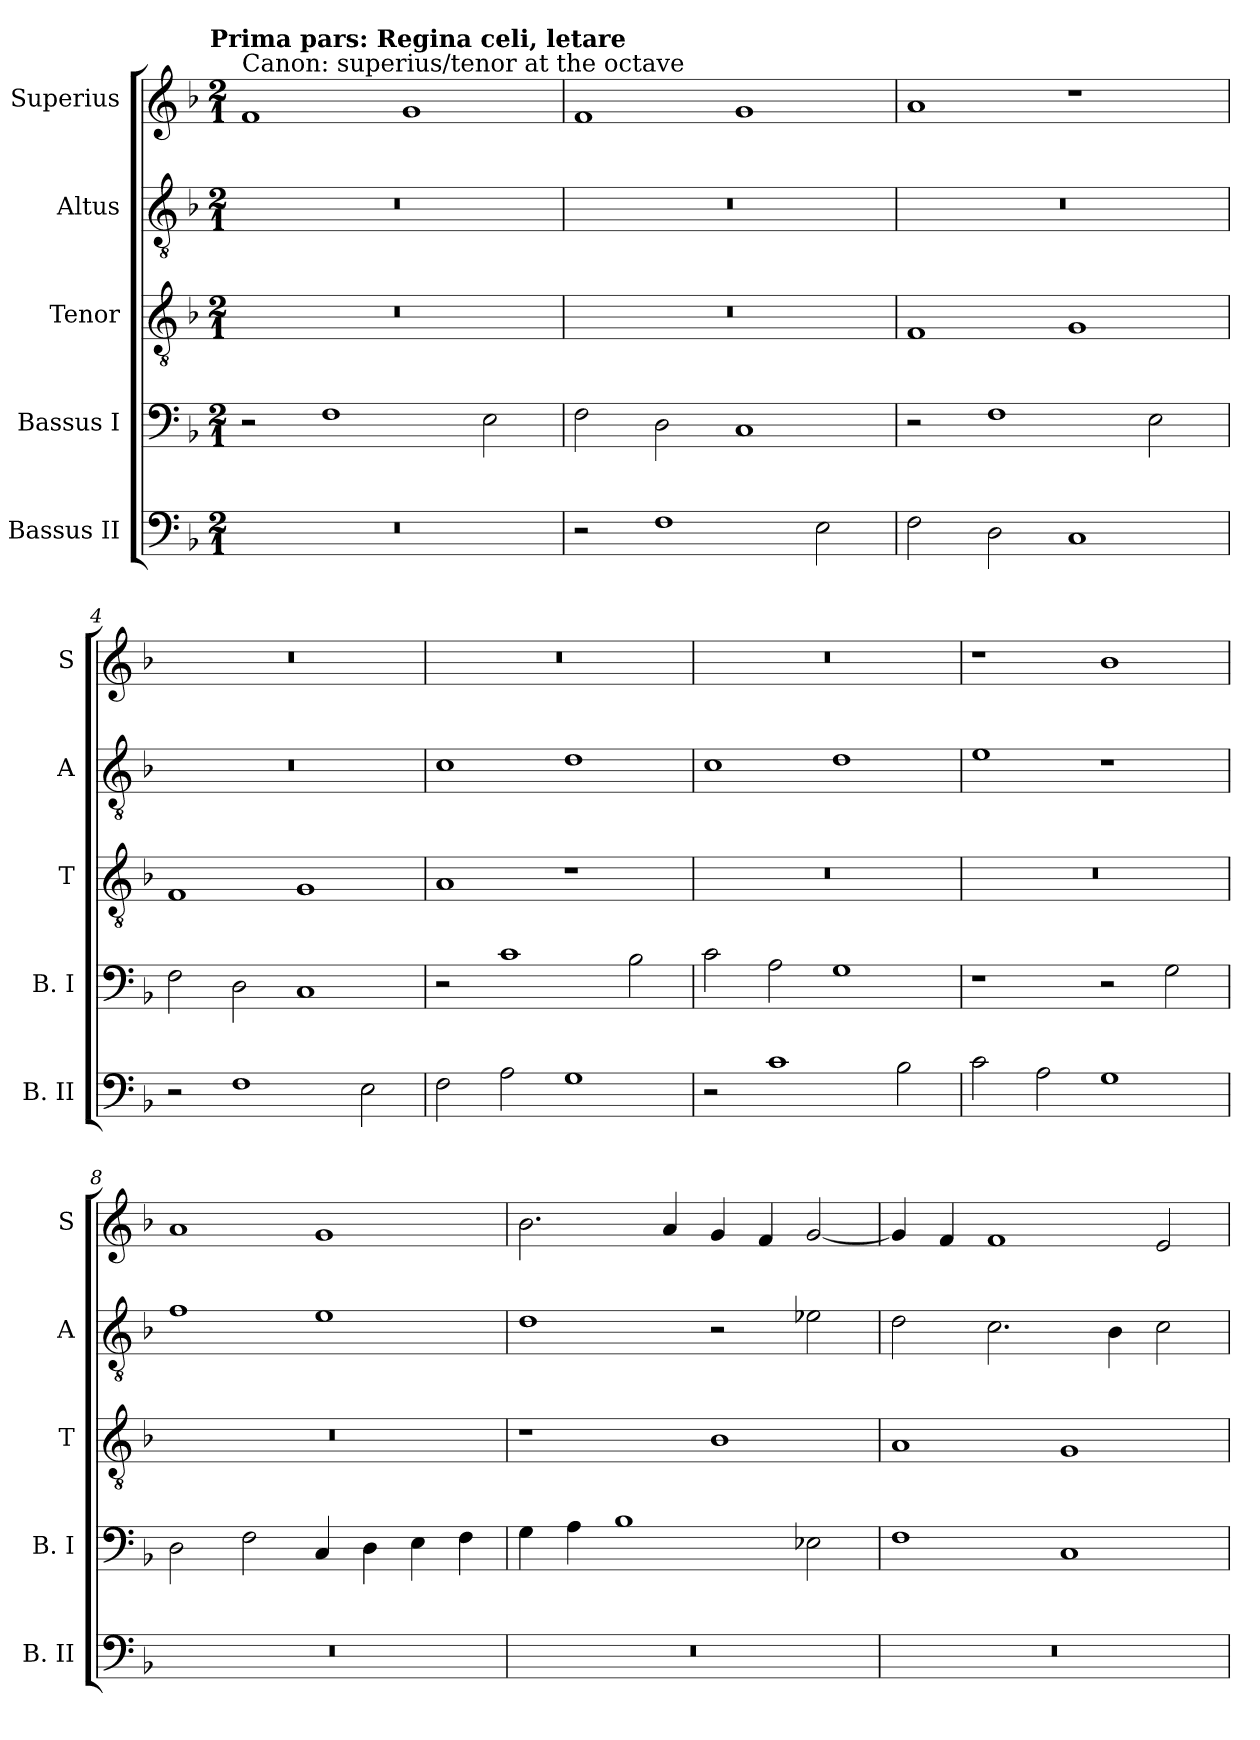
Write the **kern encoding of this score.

**kern	**kern	**kern	**kern	**kern
*part5	*part4	*part3	*part2	*part1
*staff5	*staff4	*staff3	*staff2	*staff1
*I"Bassus II	*I"Bassus I	*I"Tenor	*I"Altus	*I"Superius
*I'B. II	*I'B. I	*I'T	*I'A	*I'S
*clefF4	*clefF4	*clefGv2	*clefGv2	*clefG2
*k[b-]	*k[b-]	*k[b-]	*k[b-]	*k[b-]
*F:	*F:	*F:	*F:	*F:
!!LO:TX:omd:t=Prima pars&colon; Regina celi, letare
*M2/1	*M2/1	*M2/1	*M2/1	*M2/1
=1	=1	=1	=1	=1
!	!	!	!	!LO:TX:a:t=Canon&colon; superius/tenor at the octave
0r	2r	0r	0r	1f
.	1F	.	.	.
.	.	.	.	1g
.	2E	.	.	.
=2	=2	=2	=2	=2
2r	2F	0r	0r	1f
1F	2D	.	.	.
.	1C	.	.	1g
2E	.	.	.	.
=3	=3	=3	=3	=3
2F	2r	1F	0r	1a
2D	1F	.	.	.
1C	.	1G	.	1r
.	2E	.	.	.
=4	=4	=4	=4	=4
2r	2F	1F	0r	0r
1F	2D	.	.	.
.	1C	1G	.	.
2E	.	.	.	.
=5	=5	=5	=5	=5
2F	2r	1A	1c	0r
2A	1c	.	.	.
1G	.	1r	1d	.
.	2B-	.	.	.
=6	=6	=6	=6	=6
2r	2c	0r	1c	0r
1c	2A	.	.	.
.	1G	.	1d	.
2B-	.	.	.	.
=7	=7	=7	=7	=7
2c	1r	0r	1e	1r
2A	.	.	.	.
1G	2r	.	1r	1b-
.	2G	.	.	.
=8	=8	=8	=8	=8
0r	2D	0r	1f	1a
.	2F	.	.	.
.	4C	.	1e	1g
.	4D	.	.	.
.	4E	.	.	.
.	4F	.	.	.
=9	=9	=9	=9	=9
0r	4G	1r	1d	2.b-
.	4A	.	.	.
.	1B-	.	.	.
.	.	.	.	4a
.	.	1B-	2r	4g
.	.	.	.	4f
.	2E-X	.	2e-X	[2g
=10	=10	=10	=10	=10
0r	1F	1A	2d	4g]
.	.	.	.	4f
.	.	.	2.c	1f
.	1C	1G	.	.
.	.	.	4B-	.
.	.	.	2c	2e
=	=	=	=	=
*-	*-	*-	*-	*-
